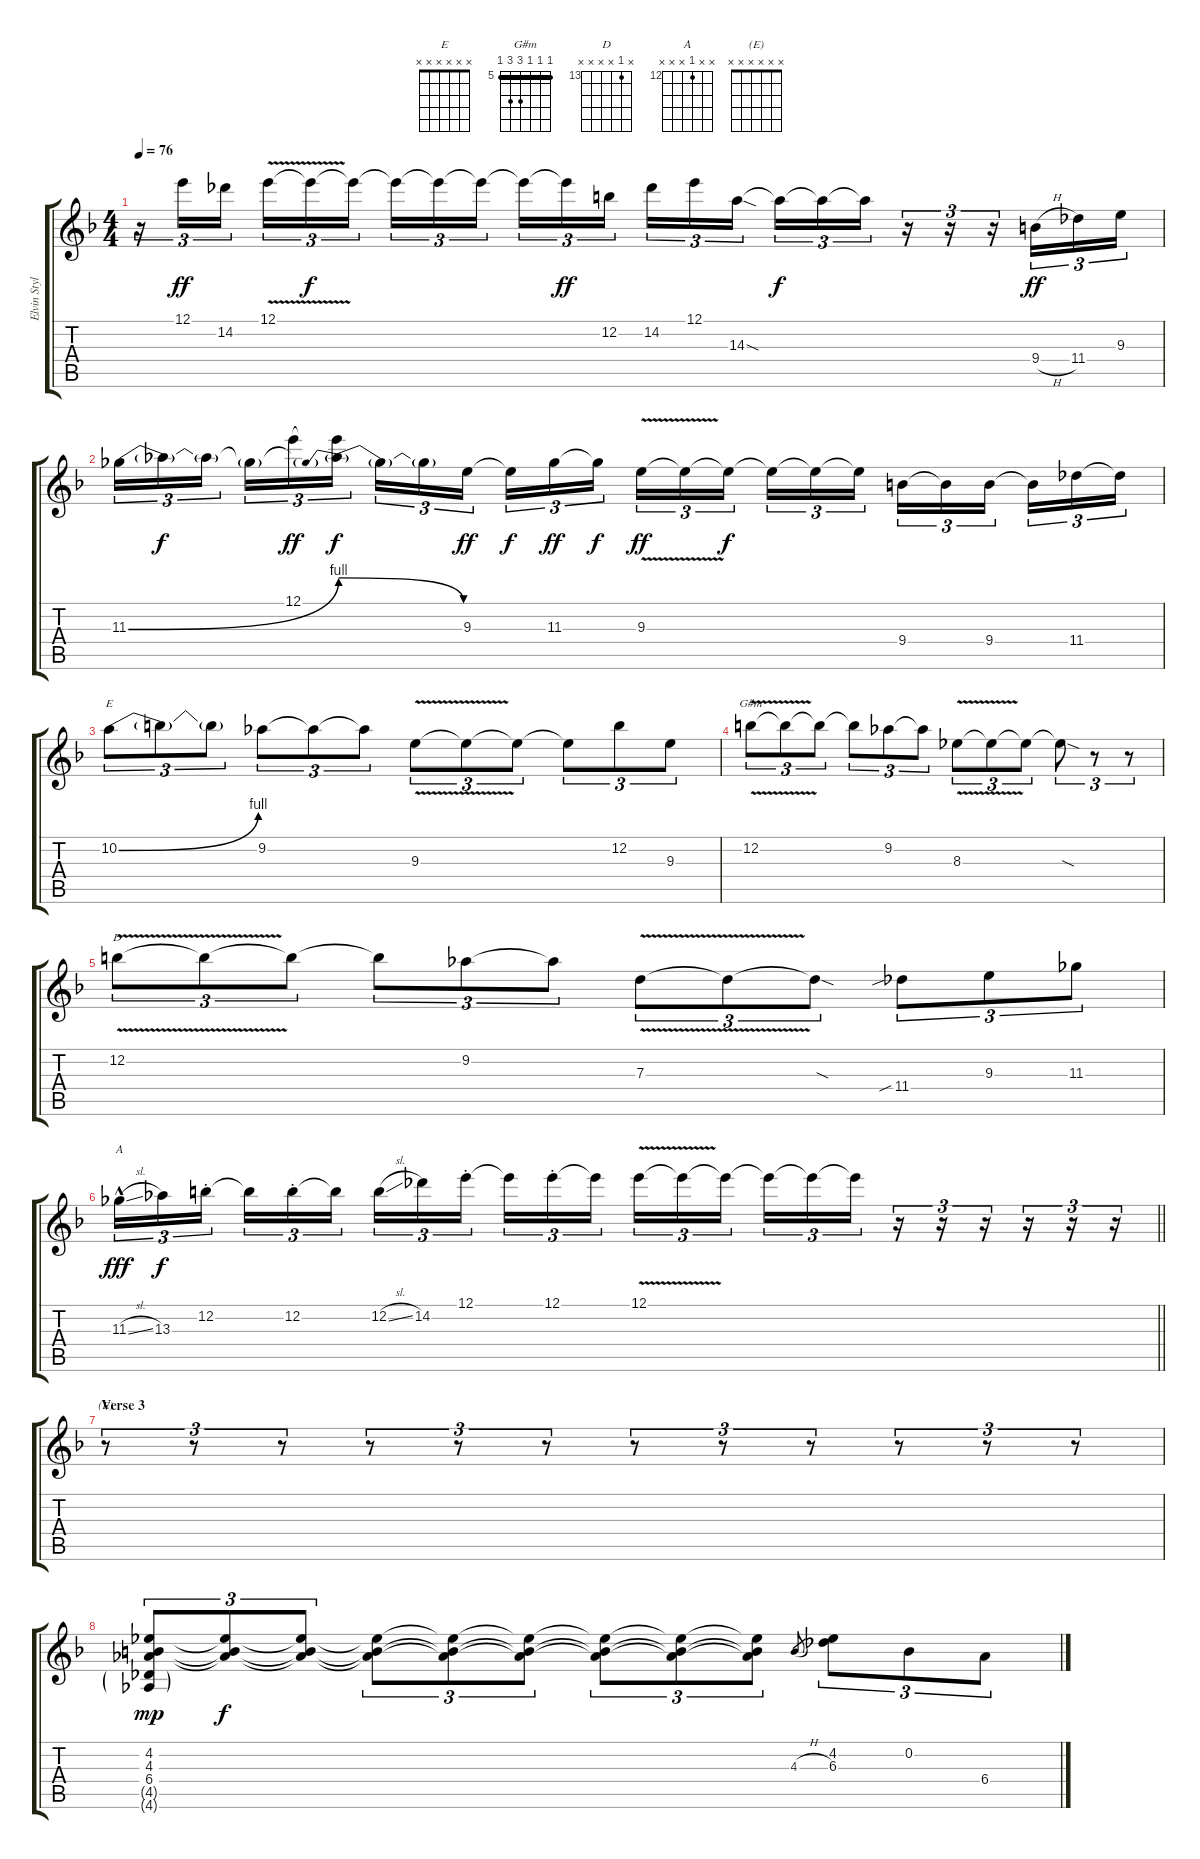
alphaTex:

\track ("Elvin Style" "Elvin Styl") {instrument electricguitarclean}
\staff {score tabs}
\tuning (E4 B3 G3 D3 A2 E2) {hide}
\chord ("E" x x x x x x)
\chord ("G#m" 5 5 5 7 7 5) {firstfret 5 barre 5}
\chord ("D" x 13 x x x x) {firstfret 13}
\chord ("A" x x 12 x x x) {firstfret 12}
\chord ("(E)" x x x x x x)
\ts (4 4)
\tempo 76
\clef g2
\ks f
r.16{tu (3 2) dy ff} 12.1.16{tu (3 2)} 14.2.16{tu (3 2) beam splitsecondary} 12.1{v}.16{tu (3 2)} 12.1{t}.16{tu (3 2) dy f} 12.1{t}.16{tu (3 2)} 12.1{t}.16{tu (3 2)} 12.1{t}.16{tu (3 2)} 12.1{t}.16{tu (3 2) beam splitsecondary} 12.1{t}.16{tu (3 2)} 12.1{t}.16{tu (3 2) dy ff} 12.2.16{tu (3 2)} 14.2.16{tu (3 2)} 12.1.16{tu (3 2)} 14.3{sod}.16{tu (3 2) beam splitsecondary} 14.3{t}.16{tu (3 2) dy f} 14.3{t}.16{tu (3 2)} 14.3{t}.16{tu (3 2)} r.16{tu (3 2)} r.16{tu (3 2)} r.16{tu (3 2)} 9.4{h}.16{tu (3 2) dy ff} 11.4.16{tu (3 2)} 9.3.16{tu (3 2)} |
11.3{be (bend 0 0 60 4)}.16{tu (3 2)} 11.3{t}.16{tu (3 2) dy f} 11.3{t}.16{tu (3 2) beam splitsecondary} 11.3{t}.16{tu (3 2)} 12.1.16{tu (3 2) dy ff} (12.1{t} 11.3{be (prebendrelease 0 4 60 0) t}).16{tu (3 2) dy f} 11.3{t}.16{tu (3 2)} 11.3{t}.16{tu (3 2)} 9.3.16{tu (3 2) dy ff beam splitsecondary} 9.3{t}.16{tu (3 2) dy f} 11.3.16{tu (3 2) dy ff} 11.3{t}.16{tu (3 2) dy f} 9.3{v}.16{tu (3 2) dy ff} 9.3{t}.16{tu (3 2)} 9.3{t}.16{tu (3 2) dy f beam splitsecondary} 9.3{t}.16{tu (3 2)} 9.3{t}.16{tu (3 2)} 9.3{t}.16{tu (3 2)} 9.4.16{tu (3 2)} 9.4{t}.16{tu (3 2)} 9.4.16{tu (3 2) beam splitsecondary} 9.4{t}.16{tu (3 2)} 11.4.16{tu (3 2)} 11.4{t}.16{tu (3 2)} |
10.2{be (bend 0 0 60 4)}.8{tu (3 2) ch "E"} 10.2{t}.8{tu (3 2)} 10.2{t}.8{tu (3 2)} 9.2.8{tu (3 2)} 9.2{t}.8{tu (3 2)} 9.2{t}.8{tu (3 2)} 9.3{v}.8{tu (3 2)} 9.3{t}.8{tu (3 2)} 9.3{t}.8{tu (3 2)} 9.3{t}.8{tu (3 2)} 12.2.8{tu (3 2)} 9.3.8{tu (3 2)} |
12.2{v}.8{tu (3 2) ch "G#m"} 12.2{t}.8{tu (3 2)} 12.2{t}.8{tu (3 2)} 12.2{t}.8{tu (3 2)} 9.2.8{tu (3 2)} 9.2{t}.8{tu (3 2)} 8.3{v}.8{tu (3 2)} 8.3{t}.8{tu (3 2)} 8.3{t}.8{tu (3 2)} 8.3{sod t}.8{tu (3 2)} r.8{tu (3 2)} r.8{tu (3 2)} |
12.2{v}.8{tu (3 2) ch "D"} 12.2{t}.8{tu (3 2)} 12.2{t}.8{tu (3 2)} 12.2{t}.8{tu (3 2)} 9.2.8{tu (3 2)} 9.2{t}.8{tu (3 2)} 7.3{v}.8{tu (3 2)} 7.3{t}.8{tu (3 2)} 7.3{sod t}.8{tu (3 2)} 11.4{sib}.8{tu (3 2)} 9.3.8{tu (3 2)} 11.3.8{tu (3 2)} |
\barLineRight lightlight
11.3{sl hac}.16{tu (3 2) ch "A" dy fff} 13.3.16{tu (3 2) dy f} 12.2{st}.16{tu (3 2) beam splitsecondary} 12.2{t}.16{tu (3 2)} 12.2{st}.16{tu (3 2)} 12.2{t}.16{tu (3 2)} 12.2{sl}.16{tu (3 2)} 14.2.16{tu (3 2)} 12.1{st}.16{tu (3 2) beam splitsecondary} 12.1{t}.16{tu (3 2)} 12.1{st}.16{tu (3 2)} 12.1{t}.16{tu (3 2)} 12.1{v}.16{tu (3 2)} 12.1{t}.16{tu (3 2)} 12.1{t}.16{tu (3 2) beam splitsecondary} 12.1{t}.16{tu (3 2)} 12.1{t}.16{tu (3 2)} 12.1{t}.16{tu (3 2)} r.16{tu (3 2)} r.16{tu (3 2)} r.16{tu (3 2)} r.16{tu (3 2)} r.16{tu (3 2)} r.16{tu (3 2)} |
\section ("" "Verse 3")
r.8{tu (3 2) ch "(E)"} r.8{tu (3 2)} r.8{tu (3 2)} r.8{tu (3 2)} r.8{tu (3 2)} r.8{tu (3 2)} r.8{tu (3 2)} r.8{tu (3 2)} r.8{tu (3 2)} r.8{tu (3 2)} r.8{tu (3 2)} r.8{tu (3 2)} |
(4.2 4.3 6.4 4.5{g} 4.6{g}).8{tu (3 2) dy mp} (4.2{t} 4.3{t} 6.4{t}).8{tu (3 2) dy f} (4.2{t} 4.3{t} 6.4{t}).8{tu (3 2)} (4.2{t} 4.3{t} 6.4{t}).8{tu (3 2)} (4.2{t} 4.3{t} 6.4{t}).8{tu (3 2)} (4.2{t} 4.3{t} 6.4{t}).8{tu (3 2)} (4.2{t} 4.3{t} 6.4{t}).8{tu (3 2)} (4.2{t} 4.3{t} 6.4{t}).8{tu (3 2)} (4.2{t} 4.3{t} 6.4{t}).8{tu (3 2)} 4.3{h}.8{gr} (4.2 6.3).8{tu (3 2)} 0.2.8{tu (3 2)} 6.4.8{tu (3 2)}
